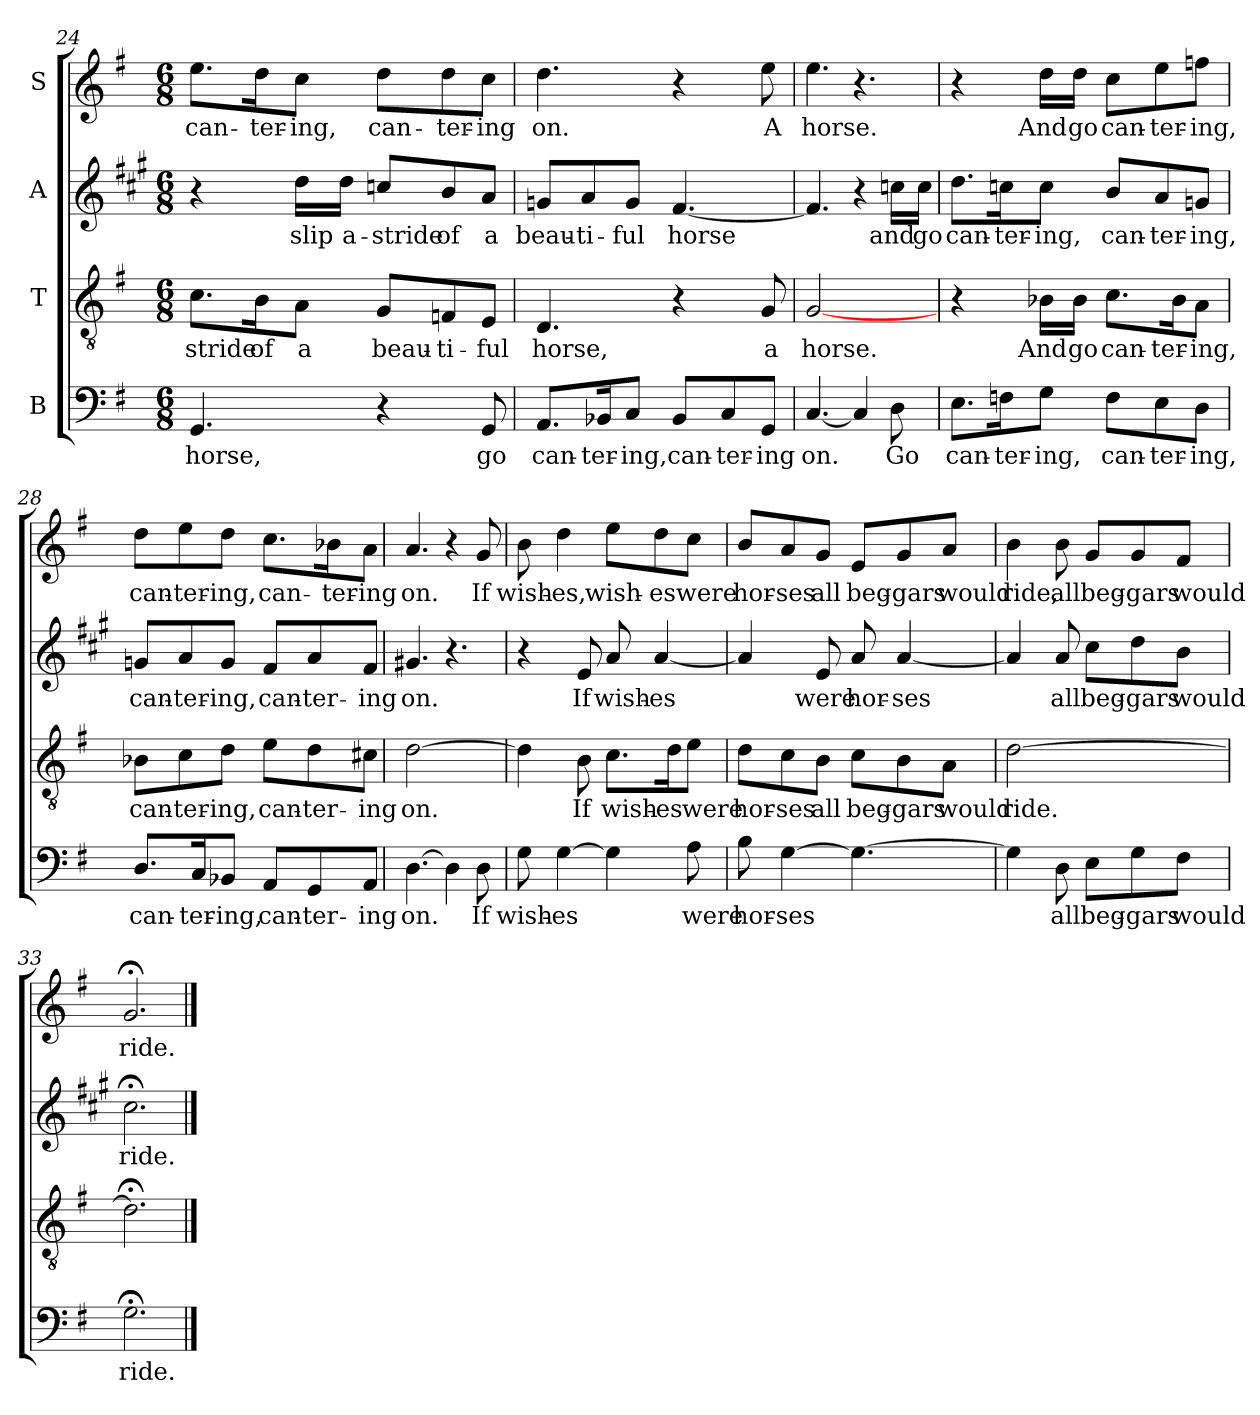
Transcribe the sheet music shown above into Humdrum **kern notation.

**kern	**text	**kern	**text	**kern	**text	**kern	**text
*part4	*part4	*part3	*part3	*part2	*part2	*part1	*part1
*staff4	*staff4	*staff3	*staff3	*staff2	*staff2	*staff1	*staff1
*I"B	*	*I"T	*	*I"A	*	*I"S	*
!!LO:PB:g=z
*clefF4	*	*clefGv2	*	*clefG2	*	*clefG2	*
*	*	*	*	*ITrd1c2	*	*	*
*k[f#]	*	*k[f#]	*	*k[f#]	*	*k[f#]	*
*G:	*	*G:	*	*G:	*	*G:	*
*M6/8	*	*M6/8	*	*M6/8	*	*M6/8	*
*Xtuplet	*	*	*	*	*	*	*
=24	=24	=24	=24	=24	=24	=24	=24
!	!LO:LY:b	!	!	!	!	!	!
*	*	*Xtuplet	*	*	*	*	*
!	!	!	!LO:LY:b	!	!	!	!
*	*	*	*	*Xtuplet	*	*Xtuplet	*
!	!	!	!	!	!	!	!LO:LY:b
6.GG/	horse,	12.c\L	-stride	6r	.	12.ee\L	can-
!	!	!	!LO:LY:b	!	!	!	!LO:LY:b
.	.	24B\k	of	.	.	24dd\k	-ter-
!	!	!	!LO:LY:b	!	!LO:LY:b	!	!LO:LY:b
.	.	12A\J	a	24cc\LL	slip	12cc\J	-ing,
!	!	!	!	!	!LO:LY:b	!	!
.	.	.	.	24cc\JJ	a-	.	.
!	!	!	!LO:LY:b	!	!LO:LY:b	!	!LO:LY:b
6r	.	12G/L	beau-	12b-X/L	-stride	12dd\L	can-
!	!	!	!LO:LY:b	!	!LO:LY:b	!	!LO:LY:b
.	.	12Fn/	-ti-	12a/	of	12dd\	-ter-
!	!LO:LY:b	!	!LO:LY:b	!	!LO:LY:b	!	!LO:LY:b
12GG/	go	12E/J	-ful	12g/J	a	12cc\J	-ing
=25	=25	=25	=25	=25	=25	=25	=25
!	!LO:LY:b	!	!LO:LY:b	!	!LO:LY:b	!	!LO:LY:b
12.AA/L	can-	6.D/	horse,	12fn/L	beau-	6.dd\	on.
!	!	!	!	!	!LO:LY:b	!	!
.	.	.	.	12g/	-ti-	.	.
!	!LO:LY:b	!	!	!	!	!	!
24BB-X/k	-ter-	.	.	.	.	.	.
!	!LO:LY:b	!	!	!	!LO:LY:b	!	!
12C/J	-ing,	.	.	12f/J	-ful	.	.
!	!LO:LY:b	!	!	!	!LO:LY:b	!	!
12BB-/L	can-	6r	.	[6.e/	horse	6r	.
!	!LO:LY:b	!	!	!	!	!	!
12C/	-ter-	.	.	.	.	.	.
!	!LO:LY:b	!	!LO:LY:b	!	!	!	!LO:LY:b
12GG/J	-ing	12G/	a	.	.	12ee\	A
=26	=26	=26	=26	=26	=26	=26	=26
!	!LO:LY:b	!	!LO:LY:b	!	!	!	!LO:LY:b
[6.C/	on.	[2G/	horse.	6.e/]	.	6.ee\	horse.
6C/]	.	.	.	6r	.	6.r	.
!	!LO:LY:b	!	!	!	!LO:LY:b	!	!
12D\	Go	.	.	24b-X\LL	and	.	.
!	!	!	!	!	!LO:LY:b	!	!
.	.	.	.	24b-\JJ	go	.	.
=27	=27	=27	=27	=27	=27	=27	=27
!	!LO:LY:b	!	!	!	!LO:LY:b	!	!
12.E\L	can-	6r	.	12.cc\L	can-	6r	.
!	!LO:LY:b	!	!	!	!LO:LY:b	!	!
24Fn\k	-ter-	.	.	24b-X\k	-ter-	.	.
!	!LO:LY:b	!	!LO:LY:b	!	!LO:LY:b	!	!LO:LY:b
12G\J	-ing,	24B-X\LL	And	12b-\J	-ing,	24dd\LL	And
!	!	!	!LO:LY:b	!	!	!	!LO:LY:b
.	.	24B-\JJ	go	.	.	24dd\JJ	go
!	!LO:LY:b	!	!LO:LY:b	!	!LO:LY:b	!	!LO:LY:b
12F\L	can-	12.c\L	can-	12a/L	can-	12cc\L	can-
!	!LO:LY:b	!	!	!	!LO:LY:b	!	!LO:LY:b
12E\	-ter-	.	.	12g/	-ter-	12ee\	-ter-
!	!	!	!LO:LY:b	!	!	!	!
.	.	24B-\k	-ter-	.	.	.	.
!	!LO:LY:b	!	!LO:LY:b	!	!LO:LY:b	!	!LO:LY:b
12D\J	-ing,	12A\J	-ing,	12fn/J	-ing,	12ffn\J	-ing,
!!LO:LB:g=z
=28	=28	=28	=28	=28	=28	=28	=28
!	!LO:LY:b	!	!LO:LY:b	!	!LO:LY:b	!	!LO:LY:b
12.D/L	can-	12B-X\L	can-	12fn/L	can-	12dd\L	can-
!	!	!	!LO:LY:b	!	!LO:LY:b	!	!LO:LY:b
.	.	12c\	-ter-	12g/	-ter-	12ee\	-ter-
!	!LO:LY:b	!	!	!	!	!	!
24C/k	-ter-	.	.	.	.	.	.
!	!LO:LY:b	!	!LO:LY:b	!	!LO:LY:b	!	!LO:LY:b
12BB-X/J	-ing,	12d\J	-ing,	12f/J	-ing,	12dd\J	-ing,
!	!LO:LY:b	!	!LO:LY:b	!	!LO:LY:b	!	!LO:LY:b
12AA/L	can-	12e\L	can-	12e/L	can-	12.cc\L	can-
!	!LO:LY:b	!	!LO:LY:b	!	!LO:LY:b	!	!
12GG/	-ter-	12d\	-ter-	12g/	-ter-	.	.
!	!	!	!	!	!	!	!LO:LY:b
.	.	.	.	.	.	24b-X\k	-ter-
!	!LO:LY:b	!	!LO:LY:b	!	!LO:LY:b	!	!LO:LY:b
12AA/J	-ing	12c#X\J	-ing	12e/J	-ing	12a\J	-ing
=29	=29	=29	=29	=29	=29	=29	=29
!	!LO:LY:b	!	!LO:LY:b	!	!LO:LY:b	!	!LO:LY:b
[6.D\	on.	[2d\	on.	6.f#X/	on.	6.a/	on.
6D\]	.	.	.	6.r	.	6r	.
!	!LO:LY:b	!	!	!	!	!	!LO:LY:b
12D\	If	.	.	.	.	12g/	If
=30	=30	=30	=30	=30	=30	=30	=30
!	!LO:LY:b	!	!	!	!	!	!LO:LY:b
12G\	wish-	6d\]	.	6r	.	12b\	wish-
!	!LO:LY:b	!	!	!	!	!	!LO:LY:b
[6G\	-es	.	.	.	.	6dd\	-es,
!	!	!	!LO:LY:b	!	!LO:LY:b	!	!
.	.	12B\	If	12d/	If	.	.
!	!	!	!LO:LY:b	!	!LO:LY:b	!	!LO:LY:b
6G\]	.	12.c\L	wish-	12g/	wish-	12ee\L	wish-
!	!	!	!	!	!LO:LY:b	!	!LO:LY:b
.	.	.	.	[6g/	-es	12dd\	-es
!	!	!	!LO:LY:b	!	!	!	!
.	.	24d\k	-es	.	.	.	.
!	!LO:LY:b	!	!LO:LY:b	!	!	!	!LO:LY:b
12A\	were	12e\J	were	.	.	12cc\J	were
=31	=31	=31	=31	=31	=31	=31	=31
!	!LO:LY:b	!	!LO:LY:b	!	!	!	!LO:LY:b
12B\	hor-	12d\L	hor-	6g/]	.	12b/L	hor-
!	!LO:LY:b	!	!LO:LY:b	!	!	!	!LO:LY:b
[6G\	-ses	12c\	-ses	.	.	12a/	-ses
!	!	!	!LO:LY:b	!	!LO:LY:b	!	!LO:LY:b
.	.	12B\J	all	12d/	were	12g/J	all
!	!	!	!LO:LY:b	!	!LO:LY:b	!	!LO:LY:b
6.G\_	.	12c\L	beg-	12g/	hor-	12e/L	beg-
!	!	!	!LO:LY:b	!	!LO:LY:b	!	!LO:LY:b
.	.	12B\	-gars	[6g/	-ses	12g/	-gars
!	!	!	!LO:LY:b	!	!	!	!LO:LY:b
.	.	12A\J	would	.	.	12a/J	would
!!LO:PB:g=z
=32	=32	=32	=32	=32	=32	=32	=32
!	!	!	!LO:LY:b	!	!	!	!LO:LY:b
6G\]	.	[2d\	ride.	6g/]	.	6b\	ride,
!	!LO:LY:b	!	!	!	!LO:LY:b	!	!LO:LY:b
12D\	all	.	.	12g/	all	12b\	all
!	!LO:LY:b	!	!	!	!LO:LY:b	!	!LO:LY:b
12E\L	beg-	.	.	12b\L	beg-	12g/L	beg-
!	!LO:LY:b	!	!	!	!LO:LY:b	!	!LO:LY:b
12G\	-gars	.	.	12cc\	-gars	12g/	-gars
!	!LO:LY:b	!	!	!	!LO:LY:b	!	!LO:LY:b
12F#\J	would	.	.	12a\J	would	12f#/J	would
=33	=33	=33	=33	=33	=33	=33	=33
!	!LO:LY:b	!	!	!	!LO:LY:b	!	!LO:LY:b
3.G;<\	ride.	3.d;<\]	.	3.b;<\	ride.	3.g;/	ride.
==	==	==	==	==	==	==	==
*-	*-	*-	*-	*-	*-	*-	*-
